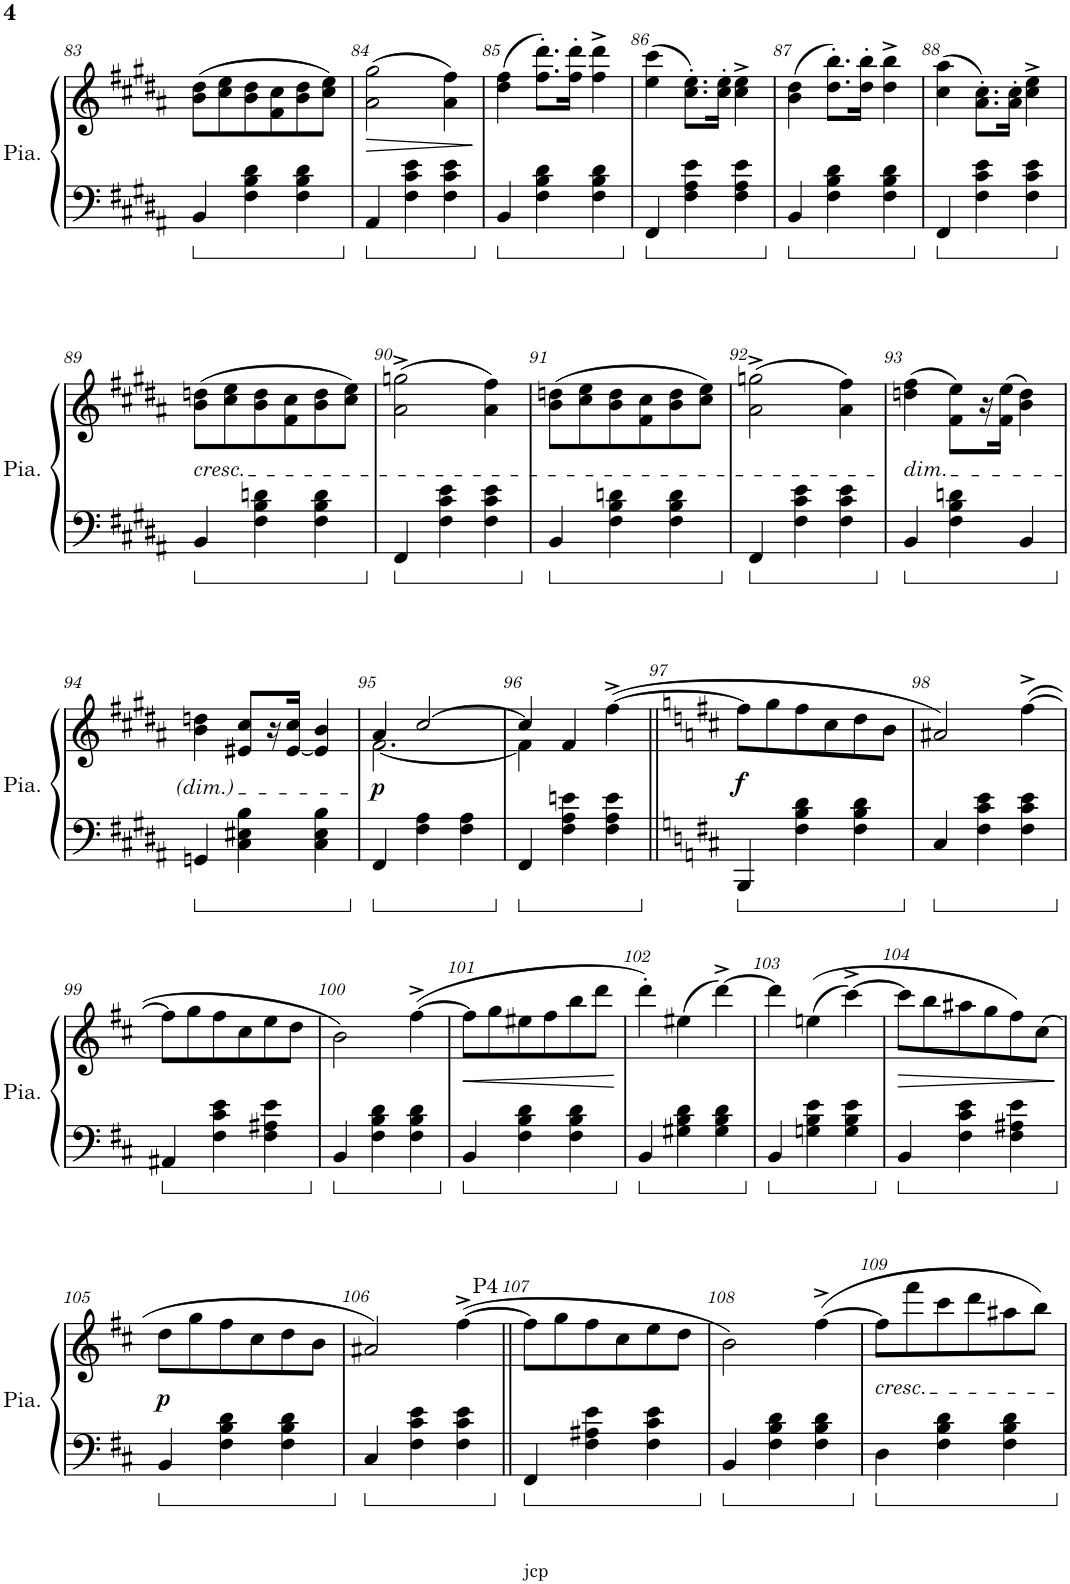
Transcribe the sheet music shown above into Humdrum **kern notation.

**kern	**kern	**dynam
*part1	*part1	*part1
*staff2	*staff1	*staff1/2
*I"Piano	*	*
*I'Pia.	*	*
!!LO:PB:g=z
*clefF4	*clefG2	*
*k[f#c#g#d#a#]	*k[f#c#g#d#a#]	*
*M3/4	*M3/4	*
=83	=83	=83
4BB/	(8b\ 8dd#\L	.
.	8cc#\ 8ee\	.
4F#\ 4B\ 4d#\	8b\ 8dd#\	.
.	8f#\ 8cc#\	.
4F#\ 4B\ 4d#\	8b\ 8dd#\	.
.	8cc#\ 8ee\J)	.
=84	=84	=84
!	!	!LO:HP:b
4AA#/	(2a#\ 2gg#\	>
4F#\ 4c#\ 4e\	.	.
4F#\ 4c#\ 4e\	4a#\ 4ff#\)	.
.	.	]
=85	=85	=85
4BB/	(4dd#\ 4ff#\	.
4F#\ 4B\ 4d#\	8.ff#\' 8.ddd#\'L)	.
.	16ff#\' 16ddd#\'Jk	.
4F#\ 4B\ 4d#\	4ff#\^ 4ddd#\^	.
=86	=86	=86
4FF#/	(4ee\ 4ccc#\	.
4F#\ 4A#\ 4e\	8.cc#\' 8.ee\'L)	.
.	16cc#\' 16ee\'Jk	.
4F#\ 4A#\ 4e\	4cc#\^ 4ee\^	.
=87	=87	=87
4BB/	(4b\ 4dd#\	.
4F#\ 4B\ 4d#\	8.dd#\' 8.bb\'L)	.
.	16dd#\' 16bb\'Jk	.
4F#\ 4B\ 4d#\	4dd#\^ 4bb\^	.
=88	=88	=88
4FF#/	(4cc#\ 4aa#\	.
4F#\ 4c#\ 4e\	8.a#\' 8.cc#\'L)	.
.	16a#\' 16cc#\'Jk	.
4F#\ 4c#\ 4e\	4cc#\^ 4ee\^	.
!!LO:LB:g=z
=89	=89	=89
!	!LO:TX:b:i:t=cresc.	!
4BB/	(8b\ 8ddn\L	.
.	8cc#\ 8ee\	.
4F#\ 4B\ 4dn\	8b\ 8dd\	.
.	8f#\ 8cc#\	.
4F#\ 4B\ 4d\	8b\ 8dd\	.
.	8cc#\ 8ee\J)	.
=90	=90	=90
4FF#/	(2a#\^ 2ggn\^	.
4F#\ 4c#\ 4e\	.	.
4F#\ 4c#\ 4e\	4a#\ 4ff#\)	.
=91	=91	=91
4BB/	(8b\ 8ddn\L	.
.	8cc#\ 8ee\	.
4F#\ 4B\ 4dn\	8b\ 8dd\	.
.	8f#\ 8cc#\	.
4F#\ 4B\ 4d\	8b\ 8dd\	.
.	8cc#\ 8ee\J)	.
=92	=92	=92
4FF#/	(2a#\^ 2ggn\^	.
4F#\ 4c#\ 4e\	.	.
4F#\ 4c#\ 4e\	4a#\ 4ff#\)	.
=93	=93	=93
!	!LO:TX:b:i:t=dim.	!
4BB/	(4ddn\ 4ff#\	.
4F#\ 4B\ 4dn\	8f#\ 8ee\L)	.
.	16r	.
.	(16f#\ 16ee\JJ	.
4BB/	4b\ 4dd\)	.
!!LO:LB:g=z
=94	=94	=94
4GGn/	4b\ 4ddn\	.
4C#\ 4E#X\ 4B\	8e#X/ 8cc#/L	.
.	16r	.
.	[16e#/ 16cc#/JJ	.
4C#\ 4E#\ 4B\	4e#/] 4b/	.
=95	=95	=95
*	*^	*
!	!	!	!LO:DY:b
4FF#/	4a#/	[2.f#\	p
4F#\ 4A#\	[2cc#/	.	.
4F#\ 4A#\	.	.	.
=96	=96	=96	=96
4FF#/	4cc#/]	4f#\]	.
4F#\ 4A#\ 4en\	4f#/	2ryy	.
4F#\ 4A#\ 4e\	([4ff#^\	.	.
*	*v	*v	*
=97||	=97||	=97||
*k[f#c#]	*k[f#c#]	*
!	!	!LO:DY:b
4BBB/	8ff#\L]	f
.	8gg\	.
4F#\ 4B\ 4d\	8ff#\	.
.	8cc#\	.
4F#\ 4B\ 4d\	8dd\	.
.	8b\J	.
=98	=98	=98
4C#/	2a#X/)	.
4F#\ 4c#\ 4e\	.	.
4F#\ 4c#\ 4e\	([4ff#^\	.
!!LO:LB:g=z
=99	=99	=99
4AA#X/	8ff#\L]	.
.	8gg\	.
4F#\ 4c#\ 4e\	8ff#\	.
.	8cc#\	.
4F#\ 4A#X\ 4e\	8ee\	.
.	8dd\J	.
=100	=100	=100
4BB/	2b\)	.
4F#\ 4B\ 4d\	.	.
4F#\ 4B\ 4d\	([4ff#^\	.
=101	=101	=101
!	!	!LO:HP:b
4BB/	8ff#\L]	<
.	8gg\	.
4F#\ 4B\ 4d\	8ee#X\	.
.	8ff#\	.
4F#\ 4B\ 4d\	8bb\	.
.	8ddd\J	.
.	.	[
=102	=102	=102
4BB/	4ddd'\)	.
4G#X\ 4B\ 4d\	(4ee#X\	.
4G#\ 4B\ 4d\	[4ddd^\)	.
=103	=103	=103
4BB/	4ddd\]	.
4Gn\ 4B\ 4e\	((4een\	.
4G\ 4B\ 4e\	[4ccc#^\)	.
=104	=104	=104
!	!	!LO:HP:b
4BB/	8ccc#\L]	>
.	8bb\	.
4F#\ 4c#\ 4e\	8aa#X\	.
.	8gg\	.
4F#\ 4A#X\ 4e\	8ff#\)	.
.	(8cc#\J	.
.	.	]
!!LO:LB:g=z
=105	=105	=105
!	!	!LO:DY:b
4BB/	8dd\L	p
.	8gg\	.
4F#\ 4B\ 4d\	8ff#\	.
.	8cc#\	.
4F#\ 4B\ 4d\	8dd\	.
.	8b\J	.
=106	=106	=106
4C#/	2a#X/)	.
4F#\ 4c#\ 4e\	.	.
4F#\ 4c#\ 4e\	([4ff#^\	.
=107||	=107||	=107||
!	!LO:TX:a:t=P4	!
4FF#/	8ff#\L]	.
.	8gg\	.
4F#\ 4A#X\ 4e\	8ff#\	.
.	8cc#\	.
4F#\ 4c#\ 4e\	8ee\	.
.	8dd\J	.
=108	=108	=108
4BB/	2b\)	.
4F#\ 4B\ 4d\	.	.
4F#\ 4B\ 4d\	([4ff#^\	.
=109	=109	=109
!	!LO:TX:b:i:t=cresc.	!
4D\	8ff#\L]	.
.	8fff#\	.
4F#\ 4B\ 4d\	8ccc#\	.
.	8ddd\	.
4F#\ 4B\ 4d\	8aa#X\	.
.	8bb\J)	.
=	=	=
*-	*-	*-
